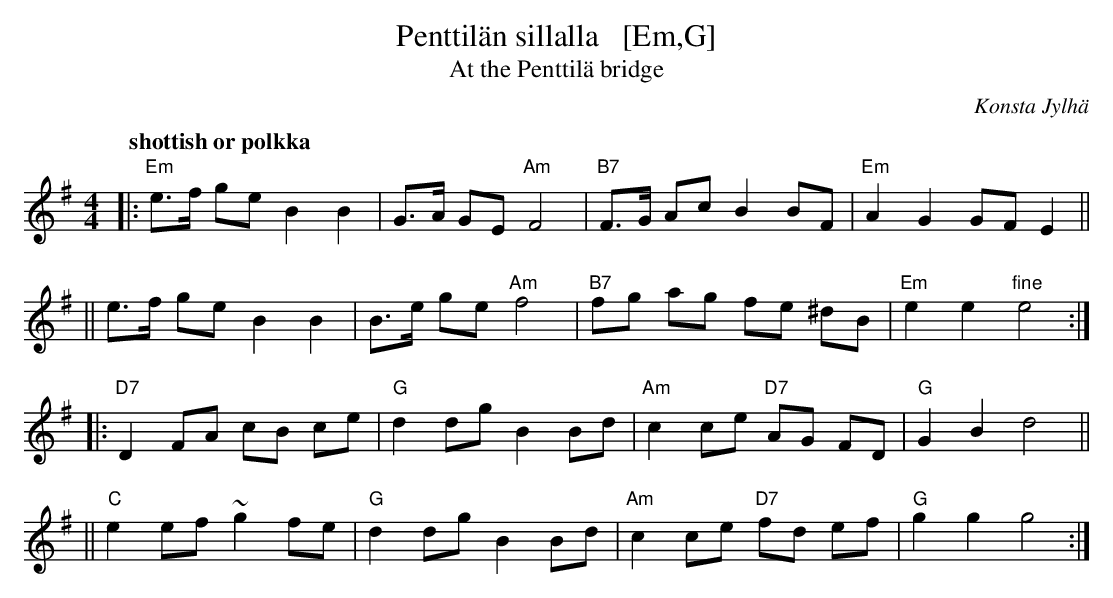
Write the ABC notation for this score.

X:1
T: Penttil\"an sillalla   [Em,G]
T: At the Penttil\"a bridge
C: Konsta Jylh\"a
Q: "shottish or polkka"
M: 4/4
L: 1/8
K: Em
|: "Em"e>f ge B2 B2 | G>A GE "Am"F4 | "B7"F>G Ac B2 BF | "Em"A2 G2 GF E2 ||
|| e>f ge B2 B2 | B>e ge "Am"f4 | "B7"fg ag fe ^dB | "Em"e2 e2 "fine"e4 :|
|: "D7"D2 FA cB ce | "G"d2 dg B2 Bd | "Am"c2 ce "D7"AG FD | "G"G2 B2 d4 ||
|| "C"e2 ef ~g2 fe | "G"d2 dg B2 Bd | "Am"c2 ce "D7"fd ef | "G"g2 g2 g4 :|
